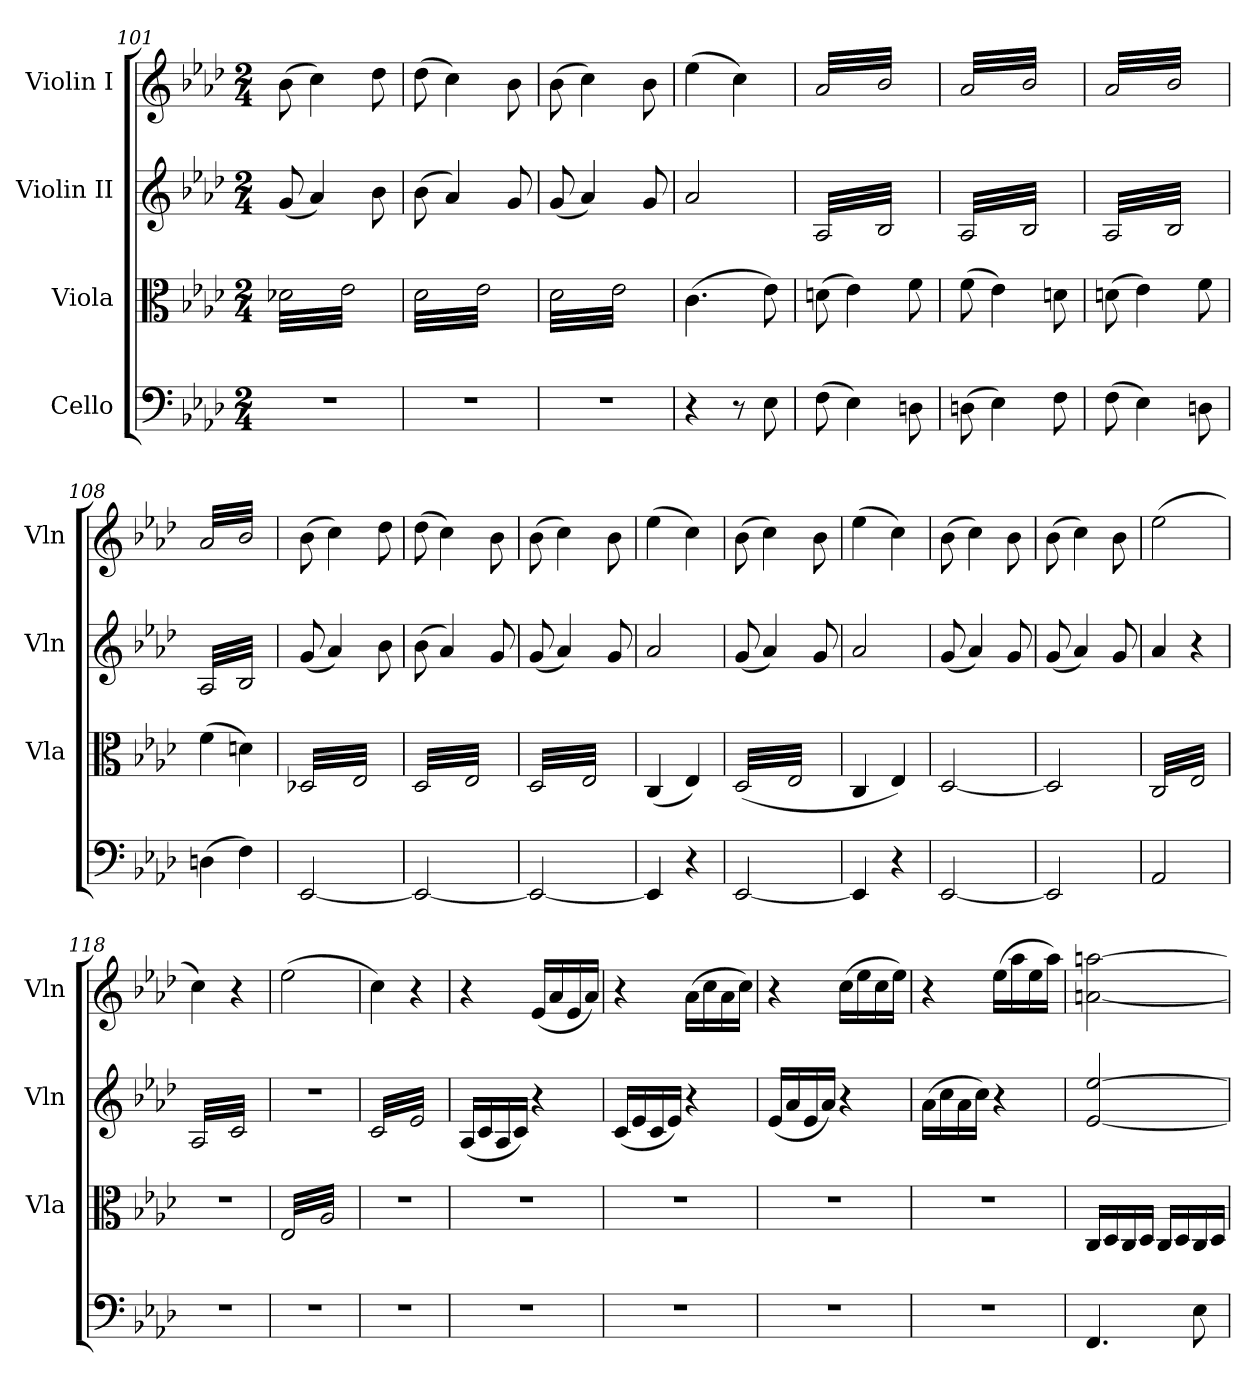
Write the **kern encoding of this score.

**kern	**kern	**kern	**kern
*part4	*part3	*part2	*part1
*staff4	*staff3	*staff2	*staff1
*I"Cello	*I"Viola	*I"Violin II	*I"Violin I
*	*I'Vla	*I'Vln	*I'Vln
*clefF4	*clefC3	*clefG2	*clefG2
*k[b-e-a-d-]	*k[b-e-a-d-]	*k[b-e-a-d-]	*k[b-e-a-d-]
*M2/4	*M2/4	*M2/4	*M2/4
=101	=101	=101	=101
*	*tremolo	*	*
2r	(>32d-X\LLL	(<8g/	(>8b-\
.	32e-\	.	.
.	32d-X\	.	.
.	32e-\	.	.
.	32d-X\	4a-/)	4cc\)
.	32e-\	.	.
.	32d-X\	.	.
.	32e-\	.	.
.	32d-X\	.	.
.	32e-\	.	.
.	32d-X\	.	.
.	32e-\	.	.
.	32d-X\	8b-\	8dd-\
.	32e-\	.	.
.	32d-X\	.	.
.	32e-\JJJ	.	.
=102	=102	=102	=102
2r	32d-\LLL	(>8b-\	(>8dd-\
.	32e-\)	.	.
.	32d-\	.	.
.	32e-\)	.	.
.	32d-\	4a-/)	4cc\)
.	32e-\)	.	.
.	32d-\	.	.
.	32e-\)	.	.
.	32d-\	.	.
.	32e-\)	.	.
.	32d-\	.	.
.	32e-\)	.	.
.	32d-\	8g/	8b-\
.	32e-\)	.	.
.	32d-\	.	.
.	32e-\)JJJ	.	.
=103	=103	=103	=103
2r	(>32d-\LLL	(<8g/	(>8b-\
.	32e-\)	.	.
.	32d-\	.	.
.	32e-\)	.	.
.	32d-\	4a-/)	4cc\)
.	32e-\)	.	.
.	32d-\	.	.
.	32e-\)	.	.
.	32d-\	.	.
.	32e-\)	.	.
.	32d-\	.	.
.	32e-\)	.	.
.	32d-\	8g/	8b-\
.	32e-\)	.	.
.	32d-\	.	.
.	32e-\)JJJ	.	.
*	*Xtremolo	*	*
=104	=104	=104	=104
4r	(>4.c\	2a-/	(>4ee-\
.	.	.	.
.	.	.	.
.	.	.	.
.	.	.	.
.	.	.	.
.	.	.	.
.	.	.	.
8r	.	.	4cc\)
8E-\	8e-\)	.	.
=105	=105	=105	=105
*	*	*tremolo	*
*	*	*	*tremolo
(>8F\	(>8dn\	(>32A-/LLL	(>32a-/LLL
.	.	32B-/	32b-/
.	.	32A-/	32a-/
.	.	32B-/	32b-/
4E-\)	4e-\)	32A-/	32a-/
.	.	32B-/	32b-/
.	.	32A-/	32a-/
.	.	32B-/	32b-/
.	.	32A-/	32a-/
.	.	32B-/	32b-/
.	.	32A-/	32a-/
.	.	32B-/	32b-/
8Dn\	8f\	32A-/	32a-/
.	.	32B-/	32b-/
.	.	32A-/	32a-/
.	.	32B-/JJJ	32b-/JJJ
=106	=106	=106	=106
(>8Dn\	(>8f\	32A-/LLL	32a-/LLL
.	.	32B-/)	32b-/)
.	.	32A-/	32a-/
.	.	32B-/)	32b-/)
4E-\)	4e-\)	32A-/	32a-/
.	.	32B-/)	32b-/)
.	.	32A-/	32a-/
.	.	32B-/)	32b-/)
.	.	32A-/	32a-/
.	.	32B-/)	32b-/)
.	.	32A-/	32a-/
.	.	32B-/)	32b-/)
8F\	8dn\	32A-/	32a-/
.	.	32B-/)	32b-/)
.	.	32A-/	32a-/
.	.	32B-/)JJJ	32b-/)JJJ
=107	=107	=107	=107
(>8F\	(>8dn\	(>32A-/LLL	(>32a-/LLL
.	.	32B-/	32b-/
.	.	32A-/	32a-/
.	.	32B-/	32b-/
4E-\)	4e-\)	32A-/	32a-/
.	.	32B-/	32b-/
.	.	32A-/	32a-/
.	.	32B-/	32b-/
.	.	32A-/	32a-/
.	.	32B-/	32b-/
.	.	32A-/	32a-/
.	.	32B-/	32b-/
8Dn\	8f\	32A-/	32a-/
.	.	32B-/	32b-/
.	.	32A-/	32a-/
.	.	32B-/JJJ	32b-/JJJ
=108	=108	=108	=108
(>4Dn\	(>4f\	32A-/LLL	32a-/LLL
.	.	32B-/)	32b-/)
.	.	32A-/	32a-/
.	.	32B-/)	32b-/)
.	.	32A-/	32a-/
.	.	32B-/)	32b-/)
.	.	32A-/	32a-/
.	.	32B-/)	32b-/)
4F\)	4dn\)	32A-/	32a-/
.	.	32B-/)	32b-/)
.	.	32A-/	32a-/
.	.	32B-/)	32b-/)
.	.	32A-/	32a-/
.	.	32B-/)	32b-/)
.	.	32A-/	32a-/
.	.	32B-/)JJJ	32b-/)JJJ
*	*	*	*Xtremolo
*	*	*Xtremolo	*
=109	=109	=109	=109
*	*tremolo	*	*
[2EE-/	(>32D-X/LLL	(<8g/	(>8b-\
.	32E-/	.	.
.	32D-X/	.	.
.	32E-/	.	.
.	32D-X/	4a-/)	4cc\)
.	32E-/	.	.
.	32D-X/	.	.
.	32E-/	.	.
.	32D-X/	.	.
.	32E-/	.	.
.	32D-X/	.	.
.	32E-/	.	.
.	32D-X/	8b-\	8dd-\
.	32E-/	.	.
.	32D-X/	.	.
.	32E-/JJJ	.	.
=110	=110	=110	=110
2EE-/_	32D-/LLL	(>8b-\	(>8dd-\
.	32E-/)	.	.
.	32D-/	.	.
.	32E-/)	.	.
.	32D-/	4a-/)	4cc\)
.	32E-/)	.	.
.	32D-/	.	.
.	32E-/)	.	.
.	32D-/	.	.
.	32E-/)	.	.
.	32D-/	.	.
.	32E-/)	.	.
.	32D-/	8g/	8b-\
.	32E-/)	.	.
.	32D-/	.	.
.	32E-/)JJJ	.	.
=111	=111	=111	=111
2EE-/_	(<32D-/LLL	(<8g/	(>8b-\
.	32E-/)	.	.
.	32D-/	.	.
.	32E-/)	.	.
.	32D-/	4a-/)	4cc\)
.	32E-/)	.	.
.	32D-/	.	.
.	32E-/)	.	.
.	32D-/	.	.
.	32E-/)	.	.
.	32D-/	.	.
.	32E-/)	.	.
.	32D-/	8g/	8b-\
.	32E-/)	.	.
.	32D-/	.	.
.	32E-/)JJJ	.	.
*	*Xtremolo	*	*
=112	=112	=112	=112
4EE-/]	(<4C/	2a-/	(>4ee-\
.	.	.	.
.	.	.	.
.	.	.	.
.	.	.	.
.	.	.	.
.	.	.	.
.	.	.	.
4r	4E-/)	.	4cc\)
=113	=113	=113	=113
*	*tremolo	*	*
[2EE-/	(>32D-/LLL	(<8g/	(>8b-\
.	32E-/	.	.
.	32D-/	.	.
.	32E-/	.	.
.	32D-/	4a-/)	4cc\)
.	32E-/	.	.
.	32D-/	.	.
.	32E-/	.	.
.	32D-/	.	.
.	32E-/	.	.
.	32D-/	.	.
.	32E-/	.	.
.	32D-/	8g/	8b-\
.	32E-/	.	.
.	32D-/	.	.
.	32E-/JJJ	.	.
*	*Xtremolo	*	*
!!LO:LB:g=z
=114	=114	=114	=114
4EE-/]	4C/	2a-/	(>4ee-\
.	.	.	.
.	.	.	.
.	.	.	.
.	.	.	.
.	.	.	.
.	.	.	.
.	.	.	.
4r	4E-/)	.	4cc\)
=115	=115	=115	=115
[2EE-/	[2D-/	(<8g/	(>8b-\
.	.	4a-/)	4cc\)
.	.	8g/	8b-\
=116	=116	=116	=116
2EE-/]	2D-/]	(<8g/	(>8b-\
.	.	4a-/)	4cc\)
.	.	8g/	8b-\
=117	=117	=117	=117
*	*tremolo	*	*
2AA-/	(<32C/LLL	4a-/	(>2ee-\
.	32E-/)	.	.
.	32C/	.	.
.	32E-/)	.	.
.	32C/	.	.
.	32E-/)	.	.
.	32C/	.	.
.	32E-/)	.	.
.	32C/	4r	.
.	32E-/)	.	.
.	32C/	.	.
.	32E-/)	.	.
.	32C/	.	.
.	32E-/)	.	.
.	32C/	.	.
.	32E-/)JJJ	.	.
=118	=118	=118	=118
*	*	*tremolo	*
2r	2r	(<32A-/LLL	4cc\)
.	.	32c/)	.
.	.	32A-/	.
.	.	32c/)	.
.	.	32A-/	.
.	.	32c/)	.
.	.	32A-/	.
.	.	32c/)	.
.	.	32A-/	4r
.	.	32c/)	.
.	.	32A-/	.
.	.	32c/)	.
.	.	32A-/	.
.	.	32c/)	.
.	.	32A-/	.
.	.	32c/)JJJ	.
=119	=119	=119	=119
2r	(<32E-/LLL	2r	(>2ee-\
.	32A-/)	.	.
.	32E-/	.	.
.	32A-/)	.	.
.	32E-/	.	.
.	32A-/)	.	.
.	32E-/	.	.
.	32A-/)	.	.
.	32E-/	.	.
.	32A-/)	.	.
.	32E-/	.	.
.	32A-/)	.	.
.	32E-/	.	.
.	32A-/)	.	.
.	32E-/	.	.
.	32A-/)JJJ	.	.
*	*Xtremolo	*	*
=120	=120	=120	=120
2r	2r	(<32c/LLL	4cc\)
.	.	32e-/)	.
.	.	32c/	.
.	.	32e-/)	.
.	.	32c/	.
.	.	32e-/)	.
.	.	32c/	.
.	.	32e-/)	.
.	.	32c/	4r
.	.	32e-/)	.
.	.	32c/	.
.	.	32e-/)	.
.	.	32c/	.
.	.	32e-/)	.
.	.	32c/	.
.	.	32e-/)JJJ	.
*	*	*Xtremolo	*
=121	=121	=121	=121
2r	2r	(<16A-/LL	4r
.	.	.	.
.	.	16c/	.
.	.	.	.
.	.	16A-/	.
.	.	.	.
.	.	16c/JJ)	.
.	.	.	.
.	.	4r	(<16e-/LL
.	.	.	16a-/
.	.	.	16e-/
.	.	.	16a-/JJ)
=122	=122	=122	=122
2r	2r	(<16c/LL	4r
.	.	16e-/	.
.	.	16c/	.
.	.	16e-/JJ)	.
.	.	4r	(>16a-\LL
.	.	.	16cc\
.	.	.	16a-\
.	.	.	16cc\JJ)
=123	=123	=123	=123
2r	2r	(<16e-/LL	4r
.	.	16a-/	.
.	.	16e-/	.
.	.	16a-/JJ)	.
.	.	4r	(>16cc\LL
.	.	.	16ee-\
.	.	.	16cc\
.	.	.	16ee-\JJ)
=124	=124	=124	=124
2r	2r	(>16a-\LL	4r
.	.	16cc\	.
.	.	16a-\	.
.	.	16cc\JJ)	.
.	.	4r	(>16ee-\LL
.	.	.	16aa-\
.	.	.	16ee-\
.	.	.	16aa-\JJ)
=125	=125	=125	=125
4.FF/	16C/LL	[2e-/ [2ee-/	[2an\ [2aan\
.	16D-/	.	.
.	16C/	.	.
.	16D-/JJ	.	.
.	16C/LL	.	.
.	16D-/	.	.
8E-\	16C/	.	.
.	16D-/JJ	.	.
=	=	=	=
*-	*-	*-	*-
